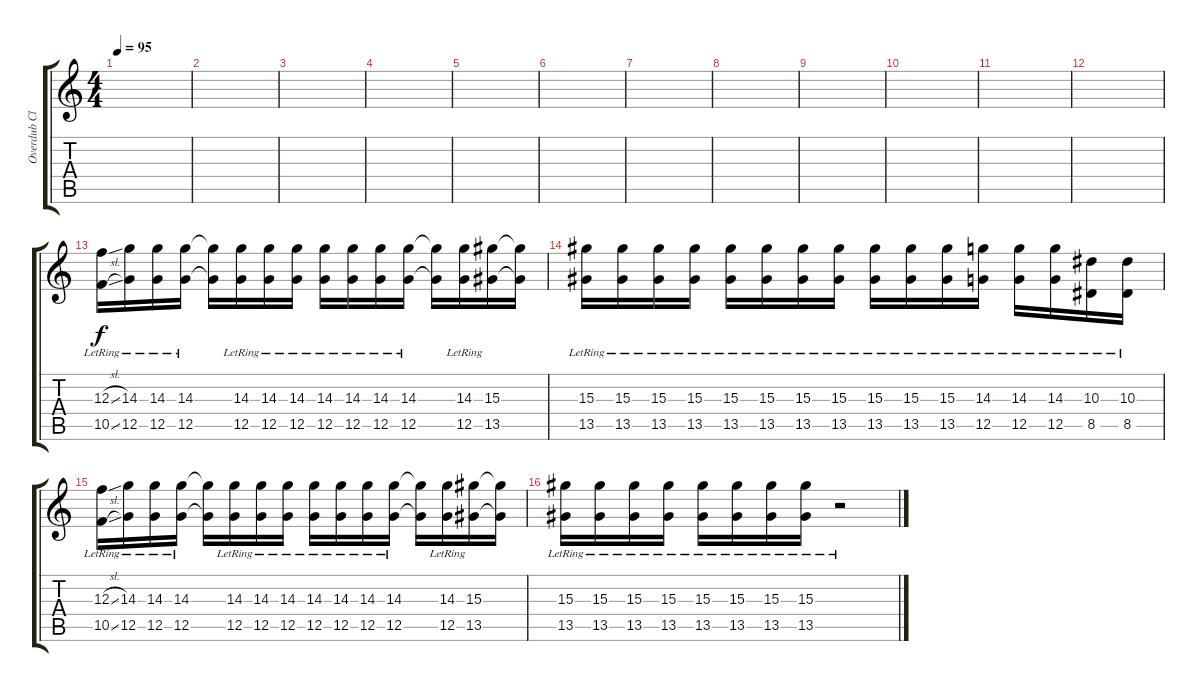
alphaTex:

\track ("Overdub Clean 1" "Overdub Cl") {instrument electricguitarclean}
\staff {score tabs}
\tuning (D4 A3 F3 C3 G2 C2) {hide}
\ts (4 4)
\tempo 95
\clef g2
\ks c
|
|
|
|
|
|
|
|
|
|
|
|
(12.3{sl lr} 10.5{sl lr}).16 (14.3{lr} 12.5{lr}).16 (14.3{lr} 12.5{lr}).16 (14.3{lr} 12.5{lr}).16 (14.3{t} 12.5{t}).16 (14.3{lr} 12.5{lr}).16 (14.3{lr} 12.5{lr}).16 (14.3{lr} 12.5{lr}).16 (14.3{lr} 12.5{lr}).16 (14.3{lr} 12.5{lr}).16 (14.3{lr} 12.5{lr}).16 (14.3{lr} 12.5{lr}).16 (14.3{t} 12.5{t}).16 (14.3{lr} 12.5{lr}).16 (15.3{lr} 13.5{lr}).16 (15.3{t} 13.5{t}).16 |
(15.3{lr} 13.5{lr}).16 (15.3{lr} 13.5{lr}).16 (15.3{lr} 13.5{lr}).16 (15.3{lr} 13.5{lr}).16 (15.3{lr} 13.5{lr}).16 (15.3{lr} 13.5{lr}).16 (15.3{lr} 13.5{lr}).16 (15.3{lr} 13.5{lr}).16 (15.3{lr} 13.5{lr}).16 (15.3{lr} 13.5{lr}).16 (15.3{lr} 13.5{lr}).16 (14.3{lr} 12.5{lr}).16 (14.3{lr} 12.5{lr}).16 (14.3{lr} 12.5{lr}).16 (10.3{lr} 8.5{lr}).16 (10.3{lr} 8.5{lr}).16 |
(12.3{sl lr} 10.5{sl lr}).16 (14.3{lr} 12.5{lr}).16 (14.3{lr} 12.5{lr}).16 (14.3{lr} 12.5{lr}).16 (14.3{t} 12.5{t}).16 (14.3{lr} 12.5{lr}).16 (14.3{lr} 12.5{lr}).16 (14.3{lr} 12.5{lr}).16 (14.3{lr} 12.5{lr}).16 (14.3{lr} 12.5{lr}).16 (14.3{lr} 12.5{lr}).16 (14.3{lr} 12.5{lr}).16 (14.3{t} 12.5{t}).16 (14.3{lr} 12.5{lr}).16 (15.3{lr} 13.5{lr}).16 (15.3{t} 13.5{t}).16 |
(15.3{lr} 13.5{lr}).16 (15.3{lr} 13.5{lr}).16 (15.3{lr} 13.5{lr}).16 (15.3{lr} 13.5{lr}).16 (15.3{lr} 13.5{lr}).16 (15.3{lr} 13.5{lr}).16 (15.3{lr} 13.5{lr}).16 (15.3{lr} 13.5{lr}).16 r.2
